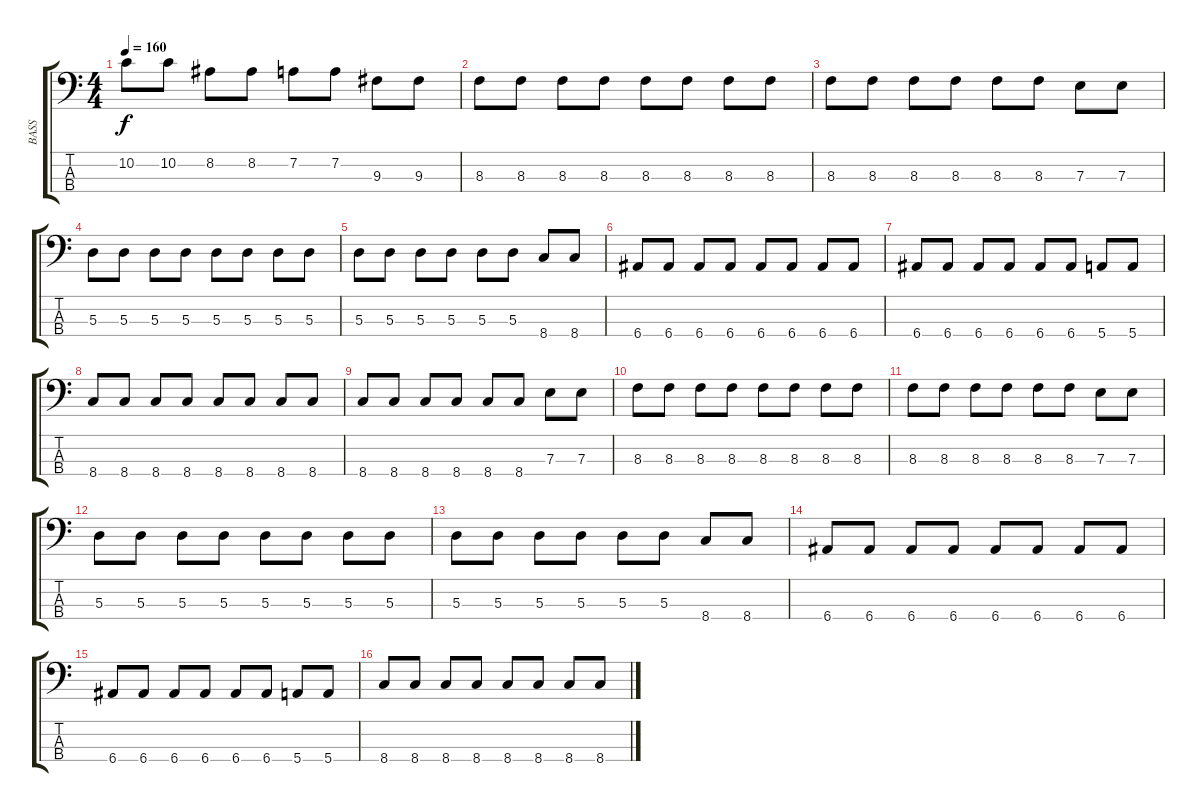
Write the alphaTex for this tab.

\track ("BASS" "BASS") {instrument electricbassfinger}
\staff {score tabs}
\tuning (G2 D2 A1 E1) {hide}
\ts (4 4)
\tempo 160
\clef f4
\ks c
10.2.8{dy f} 10.2.8 8.2.8 8.2.8 7.2.8 7.2.8 9.3.8 9.3.8 |
8.3.8 8.3.8 8.3.8 8.3.8 8.3.8 8.3.8 8.3.8 8.3.8 |
8.3.8 8.3.8 8.3.8 8.3.8 8.3.8 8.3.8 7.3.8 7.3.8 |
5.3.8 5.3.8 5.3.8 5.3.8 5.3.8 5.3.8 5.3.8 5.3.8 |
5.3.8 5.3.8 5.3.8 5.3.8 5.3.8 5.3.8 8.4.8 8.4.8 |
6.4.8 6.4.8 6.4.8 6.4.8 6.4.8 6.4.8 6.4.8 6.4.8 |
6.4.8 6.4.8 6.4.8 6.4.8 6.4.8 6.4.8 5.4.8 5.4.8 |
8.4.8 8.4.8 8.4.8 8.4.8 8.4.8 8.4.8 8.4.8 8.4.8 |
8.4.8 8.4.8 8.4.8 8.4.8 8.4.8 8.4.8 7.3.8 7.3.8 |
8.3.8 8.3.8 8.3.8 8.3.8 8.3.8 8.3.8 8.3.8 8.3.8 |
8.3.8 8.3.8 8.3.8 8.3.8 8.3.8 8.3.8 7.3.8 7.3.8 |
5.3.8 5.3.8 5.3.8 5.3.8 5.3.8 5.3.8 5.3.8 5.3.8 |
5.3.8 5.3.8 5.3.8 5.3.8 5.3.8 5.3.8 8.4.8 8.4.8 |
6.4.8 6.4.8 6.4.8 6.4.8 6.4.8 6.4.8 6.4.8 6.4.8 |
6.4.8 6.4.8 6.4.8 6.4.8 6.4.8 6.4.8 5.4.8 5.4.8 |
8.4.8 8.4.8 8.4.8 8.4.8 8.4.8 8.4.8 8.4.8 8.4.8
